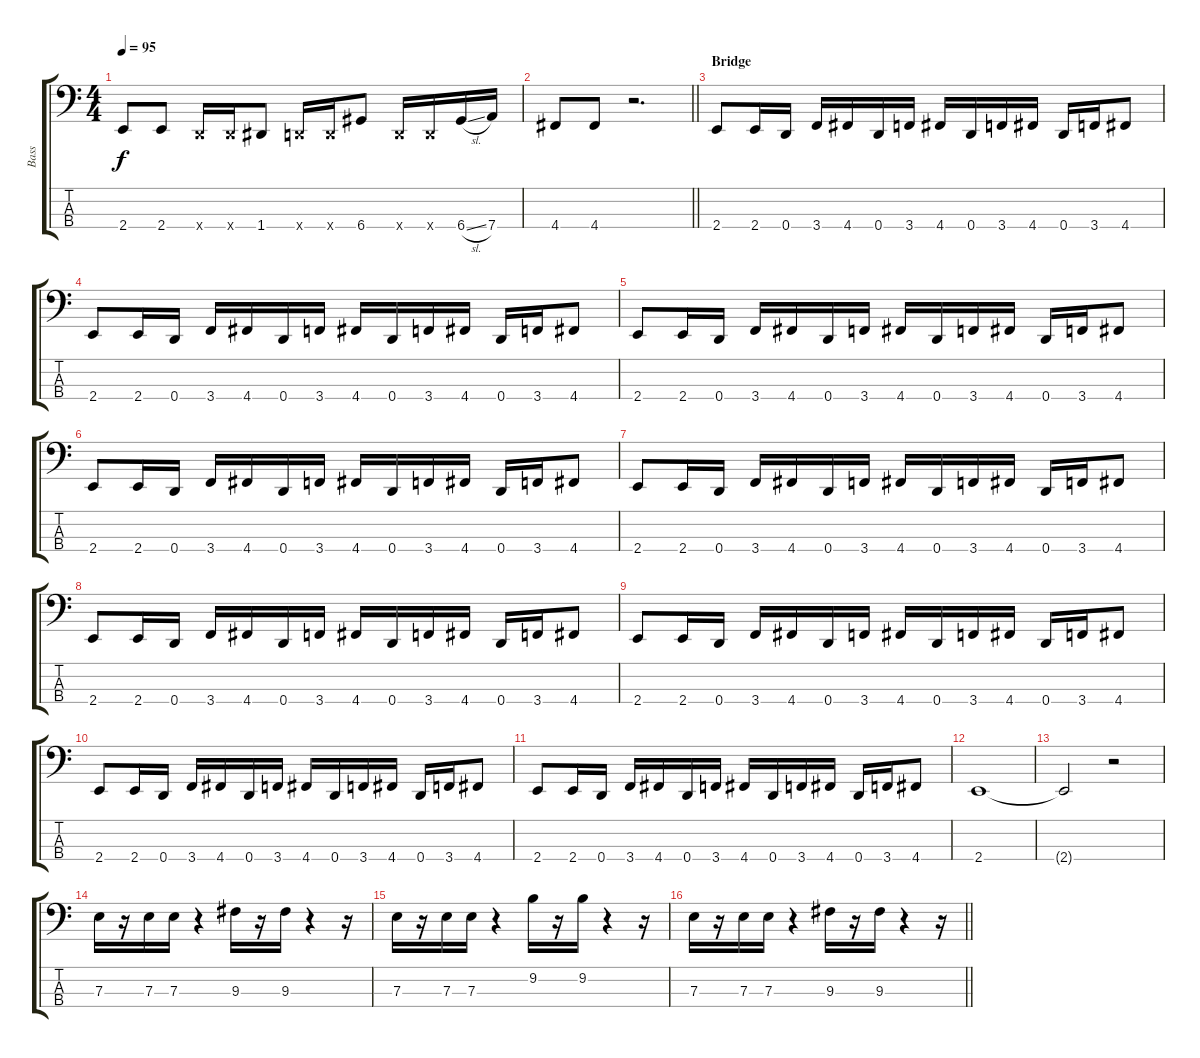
\track ("Bass" "Bass") {instrument electricbasspick}
\staff {score tabs}
\tuning (G2 D2 A1 D1) {hide}
\ts (4 4)
\tempo 95
\clef f4
\ks c
2.4.8{dy f instrument electricbasspick} 2.4.8 0.4{x}.16 0.4{x}.16 1.4.8 0.4{x}.16 0.4{x}.16 6.4.8 0.4{x}.16 0.4{x}.16 6.4{sl}.16 7.4.16 |
\barLineRight lightlight
4.4.8 4.4.8 r.2{d} |
\section ("" "Bridge")
2.4.8 2.4.16 0.4.16 3.4.16 4.4.16 0.4.16 3.4.16 4.4.16 0.4.16 3.4.16 4.4.16 0.4.16 3.4.16 4.4.8 |
2.4.8 2.4.16 0.4.16 3.4.16 4.4.16 0.4.16 3.4.16 4.4.16 0.4.16 3.4.16 4.4.16 0.4.16 3.4.16 4.4.8 |
2.4.8 2.4.16 0.4.16 3.4.16 4.4.16 0.4.16 3.4.16 4.4.16 0.4.16 3.4.16 4.4.16 0.4.16 3.4.16 4.4.8 |
2.4.8 2.4.16 0.4.16 3.4.16 4.4.16 0.4.16 3.4.16 4.4.16 0.4.16 3.4.16 4.4.16 0.4.16 3.4.16 4.4.8 |
2.4.8 2.4.16 0.4.16 3.4.16 4.4.16 0.4.16 3.4.16 4.4.16 0.4.16 3.4.16 4.4.16 0.4.16 3.4.16 4.4.8 |
2.4.8 2.4.16 0.4.16 3.4.16 4.4.16 0.4.16 3.4.16 4.4.16 0.4.16 3.4.16 4.4.16 0.4.16 3.4.16 4.4.8 |
2.4.8 2.4.16 0.4.16 3.4.16 4.4.16 0.4.16 3.4.16 4.4.16 0.4.16 3.4.16 4.4.16 0.4.16 3.4.16 4.4.8 |
2.4.8 2.4.16 0.4.16 3.4.16 4.4.16 0.4.16 3.4.16 4.4.16 0.4.16 3.4.16 4.4.16 0.4.16 3.4.16 4.4.8 |
2.4.8 2.4.16 0.4.16 3.4.16 4.4.16 0.4.16 3.4.16 4.4.16 0.4.16 3.4.16 4.4.16 0.4.16 3.4.16 4.4.8 |
2.4.1 |
2.4{t}.2 r.2 |
7.3.16{instrument fretlessbass} r.16 7.3.16 7.3.16 r.4 9.3.16 r.16 9.3.16 r.4 r.16 |
7.3.16 r.16 7.3.16 7.3.16 r.4 9.2.16 r.16 9.2.16 r.4 r.16 |
\barLineRight lightlight
7.3.16 r.16 7.3.16 7.3.16 r.4 9.3.16 r.16 9.3.16 r.4 r.16
